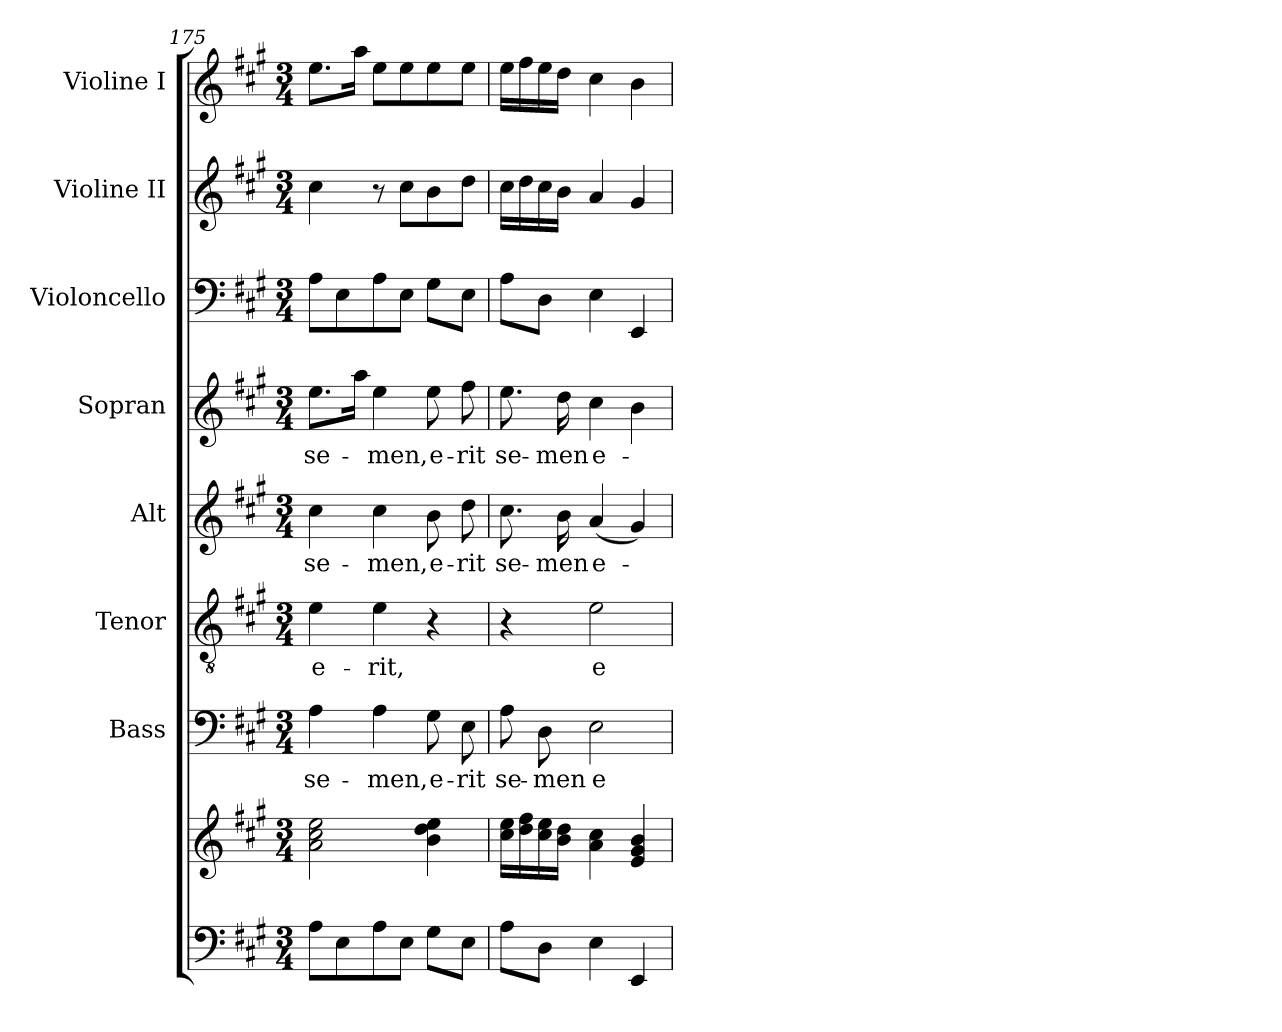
**kern	**kern	**kern	**text	**kern	**text	**kern	**text	**kern	**text	**kern	**kern	**kern
*part8	*part8	*part7	*part7	*part6	*part6	*part5	*part5	*part4	*part4	*part3	*part2	*part1
*staff9	*staff8	*staff7	*staff7	*staff6	*staff6	*staff5	*staff5	*staff4	*staff4	*staff3	*staff2	*staff1
*	*	*I"Bass	*	*I"Tenor	*	*I"Alt	*	*I"Sopran	*	*I"Violoncello	*I"Violine II	*I"Violine I
*	*	*I'B.	*	*I'T.	*	*I'A.	*	*I'S.	*	*I'Vc.	*I'Vl. II	*I'Vl. I
*clefF4	*clefG2	*clefF4	*	*clefGv2	*	*clefG2	*	*clefG2	*	*clefF4	*clefG2	*clefG2
*	*	*	*	*	*	*	*	*	*	*ITrd7c12	*	*
*k[f#c#g#]	*k[f#c#g#]	*k[f#c#g#]	*	*k[f#c#g#]	*	*k[f#c#g#]	*	*k[f#c#g#]	*	*k[f#c#g#]	*k[f#c#g#]	*k[f#c#g#]
*A:	*A:	*A:	*	*A:	*	*A:	*	*A:	*	*A:	*A:	*A:
*M3/4	*M3/4	*M3/4	*	*M3/4	*	*M3/4	*	*M3/4	*	*M3/4	*M3/4	*M3/4
=175	=175	=175	=175	=175	=175	=175	=175	=175	=175	=175	=175	=175
!	!	!	!LO:LY:b	!	!LO:LY:b	!	!LO:LY:b	!	!LO:LY:b	!	!	!
8A\L	2a\ 2cc#\ 2ee\	4A\	se-	4e\	e-	4cc#\	se-	8.ee\L	se-	8AA\L	4cc#\	8.ee\L
8E\	.	.	.	.	.	.	.	.	.	8EE\	.	.
.	.	.	.	.	.	.	.	16aa\Jk	.	.	.	16aa\Jk
!	!	!	!LO:LY:b	!	!LO:LY:b	!	!LO:LY:b	!	!LO:LY:b	!	!	!
8A\	.	4A\	-men,	4e\	-rit,	4cc#\	-men,	4ee\	-men,	8AA\	8r	8ee\L
8E\J	.	.	.	.	.	.	.	.	.	8EE\J	8cc#\L	8ee\
!	!	!	!LO:LY:b	!	!	!	!LO:LY:b	!	!LO:LY:b	!	!	!
8G#\L	4b\ 4dd\ 4ee\	8G#\	e-	4r	.	8b\	e-	8ee\	e-	8GG#\L	8b\	8ee\
!	!	!	!LO:LY:b	!	!	!	!LO:LY:b	!	!LO:LY:b	!	!	!
8E\J	.	8E\	-rit	.	.	8dd\	-rit	8ff#\	-rit	8EE\J	8dd\J	8ee\J
=176	=176	=176	=176	=176	=176	=176	=176	=176	=176	=176	=176	=176
!	!	!	!LO:LY:b	!	!	!	!LO:LY:b	!	!LO:LY:b	!	!	!
8A\L	16cc#\ 16ee\LL	8A\	se-	4r	.	8.cc#\	se-	8.ee\	se-	8AA\L	16cc#\LL	16ee\LL
.	16dd\ 16ff#\	.	.	.	.	.	.	.	.	.	16dd\	16ff#\
!	!	!	!LO:LY:b	!	!	!	!	!	!	!	!	!
8D\J	16cc#\ 16ee\	8D\	-men	.	.	.	.	.	.	8DD\J	16cc#\	16ee\
!	!	!	!	!	!	!	!LO:LY:b	!	!LO:LY:b	!	!	!
.	16b\ 16dd\JJ	.	.	.	.	16b\	-men	16dd\	-men	.	16b\JJ	16dd\JJ
!	!	!	!LO:LY:b	!	!LO:LY:b	!	!LO:LY:b	!	!LO:LY:b	!	!	!
4E\	4a\ 4cc#\	2E\	e-	2e\	e-	(<4a/	e-	4cc#\	e-	4EE\	4a/	4cc#\
4EE/	4e/ 4g#/ 4b/	.	.	.	.	4g#/)	.	4b\	.	4EEE/	4g#/	4b\
=	=	=	=	=	=	=	=	=	=	=	=	=
*-	*-	*-	*-	*-	*-	*-	*-	*-	*-	*-	*-	*-
